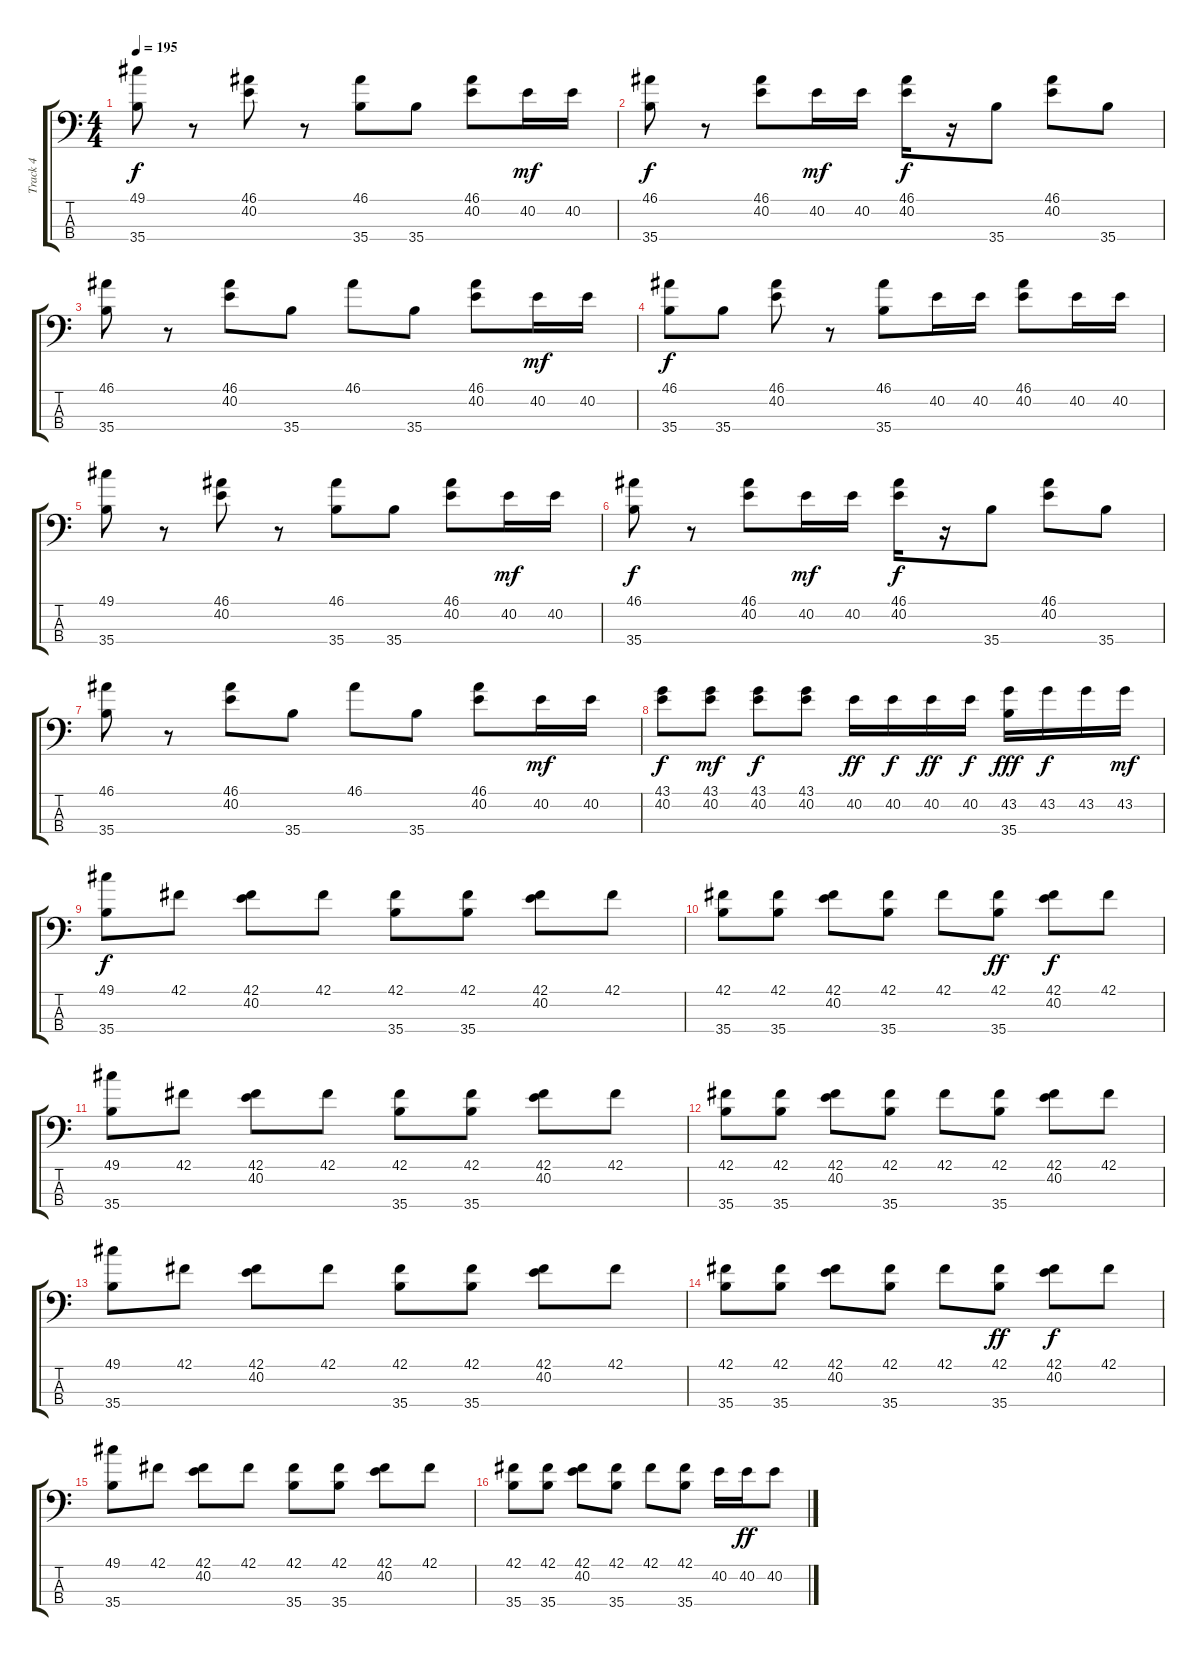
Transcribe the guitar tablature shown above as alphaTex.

\track ("Track 4" "Track 4") {instrument acousticgrandpiano}
\staff {score tabs}
\tuning (C-1 C-1 C-1 C-1) {hide}
\ts (4 4)
\tempo 195
\clef f4
\ks c
(49.1 35.4).8{dy f} r.8 (46.1 40.2).8 r.8 (46.1 35.4).8 35.4.8 (46.1 40.2).8 40.2.16{dy mf} 40.2.16 |
(46.1 35.4).8{dy f} r.8 (46.1 40.2).8 40.2.16{dy mf} 40.2.16 (46.1 40.2).16{dy f} r.16 35.4.8 (46.1 40.2).8 35.4.8 |
(46.1 35.4).8 r.8 (46.1 40.2).8 35.4.8 46.1.8 35.4.8 (46.1 40.2).8 40.2.16{dy mf} 40.2.16 |
(46.1 35.4).8{dy f} 35.4.8 (46.1 40.2).8 r.8 (46.1 35.4).8 40.2.16 40.2.16 (46.1 40.2).8 40.2.16 40.2.16 |
(49.1 35.4).8 r.8 (46.1 40.2).8 r.8 (46.1 35.4).8 35.4.8 (46.1 40.2).8 40.2.16{dy mf} 40.2.16 |
(46.1 35.4).8{dy f} r.8 (46.1 40.2).8 40.2.16{dy mf} 40.2.16 (46.1 40.2).16{dy f} r.16 35.4.8 (46.1 40.2).8 35.4.8 |
(46.1 35.4).8 r.8 (46.1 40.2).8 35.4.8 46.1.8 35.4.8 (46.1 40.2).8 40.2.16{dy mf} 40.2.16 |
(43.1 40.2).8{dy f} (43.1 40.2).8{dy mf} (43.1 40.2).8{dy f} (43.1 40.2).8 40.2.16{dy ff} 40.2.16{dy f} 40.2.16{dy ff} 40.2.16{dy f} (43.2 35.4).16{dy fff} 43.2.16{dy f} 43.2.16 43.2.16{dy mf} |
(49.1 35.4).8{dy f} 42.1.8 (42.1 40.2).8 42.1.8 (42.1 35.4).8 (42.1 35.4).8 (42.1 40.2).8 42.1.8 |
(42.1 35.4).8 (42.1 35.4).8 (42.1 40.2).8 (42.1 35.4).8 42.1.8 (42.1 35.4).8{dy ff} (42.1 40.2).8{dy f} 42.1.8 |
(49.1 35.4).8 42.1.8 (42.1 40.2).8 42.1.8 (42.1 35.4).8 (42.1 35.4).8 (42.1 40.2).8 42.1.8 |
(42.1 35.4).8 (42.1 35.4).8 (42.1 40.2).8 (42.1 35.4).8 42.1.8 (42.1 35.4).8 (42.1 40.2).8 42.1.8 |
(49.1 35.4).8 42.1.8 (42.1 40.2).8 42.1.8 (42.1 35.4).8 (42.1 35.4).8 (42.1 40.2).8 42.1.8 |
(42.1 35.4).8 (42.1 35.4).8 (42.1 40.2).8 (42.1 35.4).8 42.1.8 (42.1 35.4).8{dy ff} (42.1 40.2).8{dy f} 42.1.8 |
(49.1 35.4).8 42.1.8 (42.1 40.2).8 42.1.8 (42.1 35.4).8 (42.1 35.4).8 (42.1 40.2).8 42.1.8 |
(42.1 35.4).8 (42.1 35.4).8 (42.1 40.2).8 (42.1 35.4).8 42.1.8 (42.1 35.4).8 40.2.16 40.2.16{dy ff} 40.2.8
